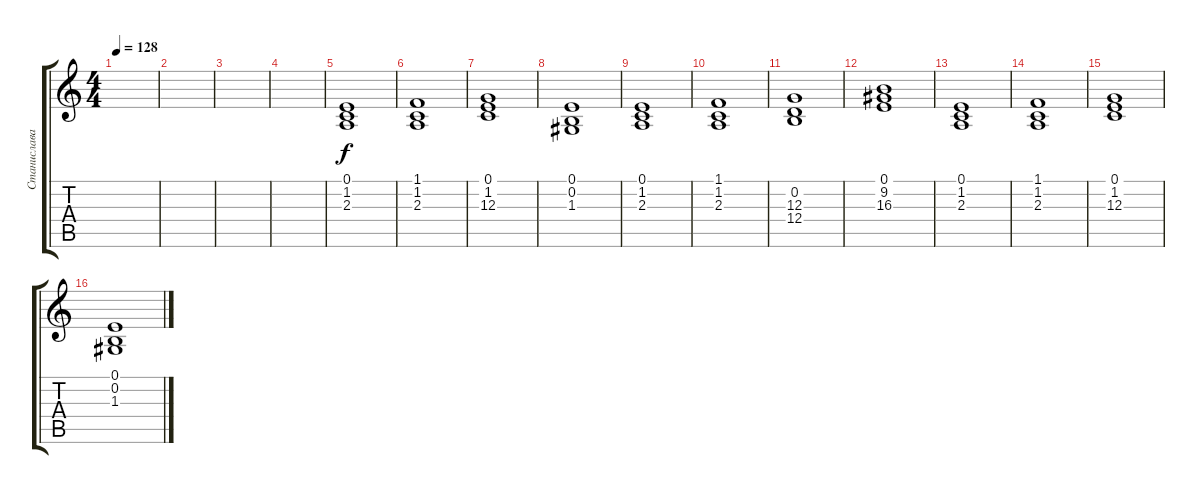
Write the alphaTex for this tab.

\track ("Станислава Матвеева (клавишные)" "Станислава") {instrument synthstrings2}
\staff {score tabs}
\tuning (E4 B3 G3 D3 A2 E2) {hide}
\ts (4 4)
\tempo 128
\clef g2
\ks c
|
|
|
|
(0.1 1.2 2.3).1 |
(1.1 1.2 2.3).1 |
(0.1 1.2 12.3).1 |
(0.1 0.2 1.3).1 |
(0.1 1.2 2.3).1 |
(1.1 1.2 2.3).1 |
(0.2 12.3 12.4).1 |
(0.1 9.2 16.3).1 |
(0.1 1.2 2.3).1 |
(1.1 1.2 2.3).1 |
(0.1 1.2 12.3).1 |
(0.1 0.2 1.3).1
